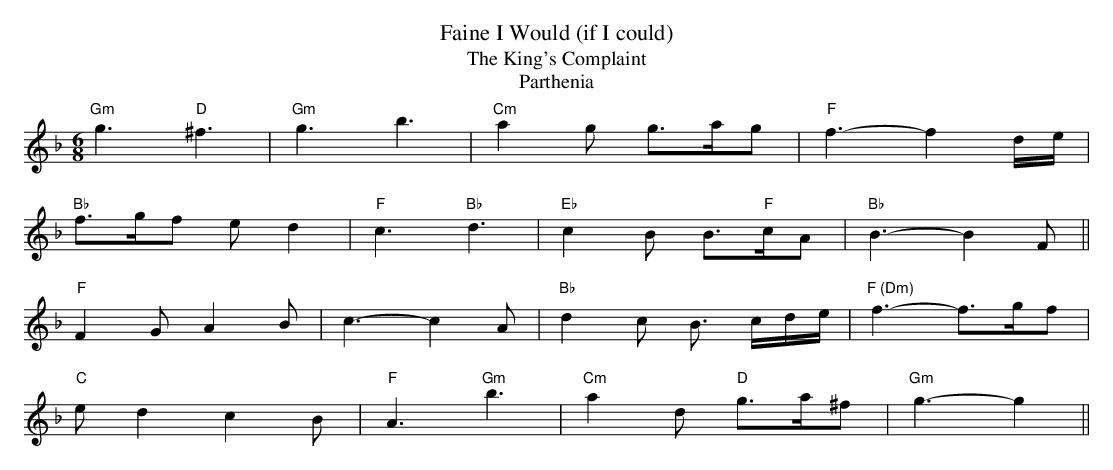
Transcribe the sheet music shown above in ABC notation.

X:1
T:Faine I Would (if I could)
T:The King's Complaint
T:Parthenia
M:6/8
L:1/8
K:GDor
"Gm" g3 "D" ^f3|"Gm" g3 b3|"Cm" a2g g>ag|"F" f3-f2  d/2e/2|
"Bb" f>gf ed2|"F" c3 "Bb" d3|"Eb" c2B B>"F"cA|"Bb" B3-B2 F||
"F" F2G A2B|c3-c2 A|"Bb" d2c B> cd/2e/2|"F (Dm)" f3-f>gf|
"C" ed2 c2B|"F" A3 "Gm" b3|"Cm" a2d "D"g>a^f|"Gm"g3-g2||
